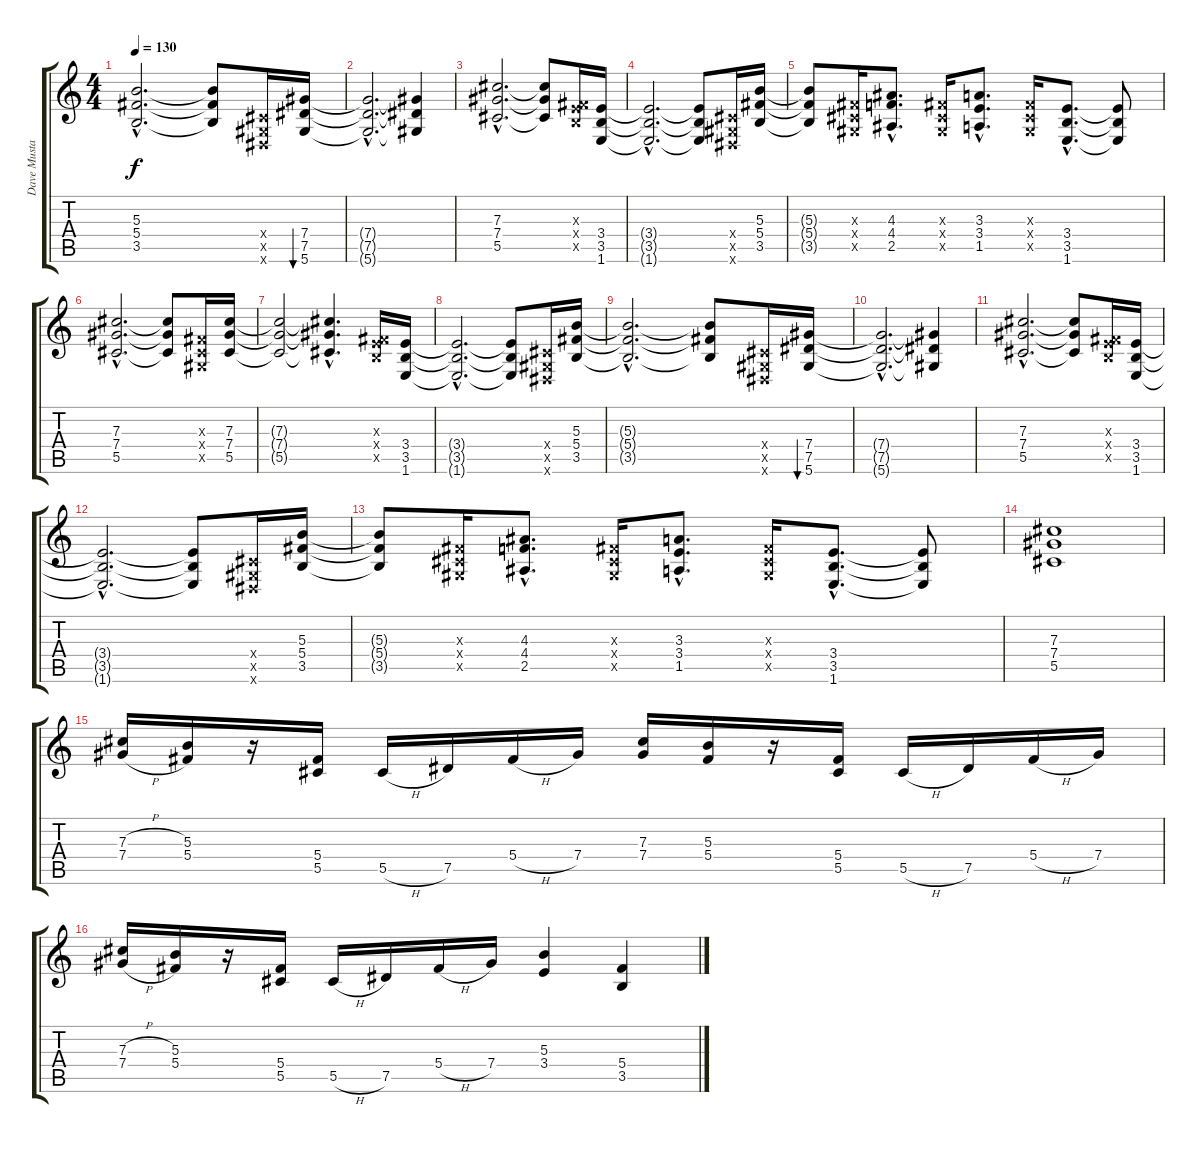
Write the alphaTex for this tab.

\track ("Dave Mustaine" "Dave Musta") {instrument distortionguitar}
\staff {score tabs}
\tuning (Eb4 Bb3 Gb3 Db3 Ab2 Eb2) {hide}
\ts (4 4)
\tempo 130
\clef g2
\ks c
(5.3{hac t} 5.4{hac t} 3.5{hac t}).2{d dy f} (5.3{t} 5.4{t} 3.5{t}).8 (0.4{x} 0.5{x} 0.6{x}).16 (7.4 7.5 5.6).16{bu 120} |
(7.4{hac t} 7.5{hac t} 5.6{hac t}).2{d} (7.4{t} 7.5{t} 5.6{t}).4 |
(7.3{hac} 7.4{hac} 5.5{hac}).2{d} (7.3{t} 7.4{t} 5.5{t}).8 (0.3{x} 3.4{x} 3.5{x}).16 (3.4 3.5 1.6).16 |
(3.4{hac t} 3.5{hac t} 1.6{hac t}).2{d} (3.4{t} 3.5{t} 1.6{t}).8 (0.4{x} 0.5{x} 0.6{x}).16 (5.3 5.4 3.5).16 |
(5.3{t} 5.4{t} 3.5{t}).8 (0.3{x} 0.4{x} 0.5{x}).16 (4.3{hac} 4.4{hac} 2.5{hac}).8{d} (0.3{x} 0.4{x} 0.5{x}).16 (3.3{hac} 3.4{hac} 1.5{hac}).8{d} (0.3{x} 0.4{x} 0.5{x}).16 (3.4{hac} 3.5{hac} 1.6{hac}).8{d} (3.4{t} 3.5{t} 1.6{t}).8 |
(7.3{hac} 7.4{hac} 5.5{hac}).2{d} (7.3{t} 7.4{t} 5.5{t}).8 (0.3{x} 0.4{x} 0.5{x}).16 (7.3 7.4 5.5).16 |
(7.3{t} 7.4{t} 5.5{t}).2 (7.3{hac t} 7.4{hac t} 5.5{hac t}).4{d} (0.3{x} 3.4{x} 3.5{x}).16 (3.4 3.5 1.6).16 |
(3.4{hac t} 3.5{hac t} 1.6{hac t}).2{d} (3.4{t} 3.5{t} 1.6{t}).8 (0.4{x} 0.5{x} 0.6{x}).16 (5.3 5.4 3.5).16 |
(5.3{hac t} 5.4{hac t} 3.5{hac t}).2{d} (5.3{t} 5.4{t} 3.5{t}).8 (0.4{x} 0.5{x} 0.6{x}).16 (7.4 7.5 5.6).16{bu 120} |
(7.4{hac t} 7.5{hac t} 5.6{hac t}).2{d} (7.4{t} 7.5{t} 5.6{t}).4 |
(7.3{hac} 7.4{hac} 5.5{hac}).2{d} (7.3{t} 7.4{t} 5.5{t}).8 (0.3{x} 3.4{x} 3.5{x}).16 (3.4 3.5 1.6).16 |
(3.4{hac t} 3.5{hac t} 1.6{hac t}).2{d} (3.4{t} 3.5{t} 1.6{t}).8 (0.4{x} 0.5{x} 0.6{x}).16 (5.3 5.4 3.5).16 |
(5.3{t} 5.4{t} 3.5{t}).8 (0.3{x} 0.4{x} 0.5{x}).16 (4.3{hac} 4.4{hac} 2.5{hac}).8{d} (0.3{x} 0.4{x} 0.5{x}).16 (3.3{hac} 3.4{hac} 1.5{hac}).8{d} (0.3{x} 0.4{x} 0.5{x}).16 (3.4{hac} 3.5{hac} 1.6{hac}).8{d} (3.4{t} 3.5{t} 1.6{t}).8 |
(7.3 7.4 5.5).1 |
(7.3{h} 7.4{h}).16 (5.3 5.4).16 r.16 (5.4 5.5).16 5.5{h}.16 7.5.16 5.4{h}.16 7.4.16 (7.3 7.4).16 (5.3 5.4).16 r.16 (5.4 5.5).16 5.5{h}.16 7.5.16 5.4{h}.16 7.4.16 |
(7.3{h} 7.4{h}).16 (5.3 5.4).16 r.16 (5.4 5.5).16 5.5{h}.16 7.5.16 5.4{h}.16 7.4.16 (5.3 3.4).4 (5.4 3.5).4
